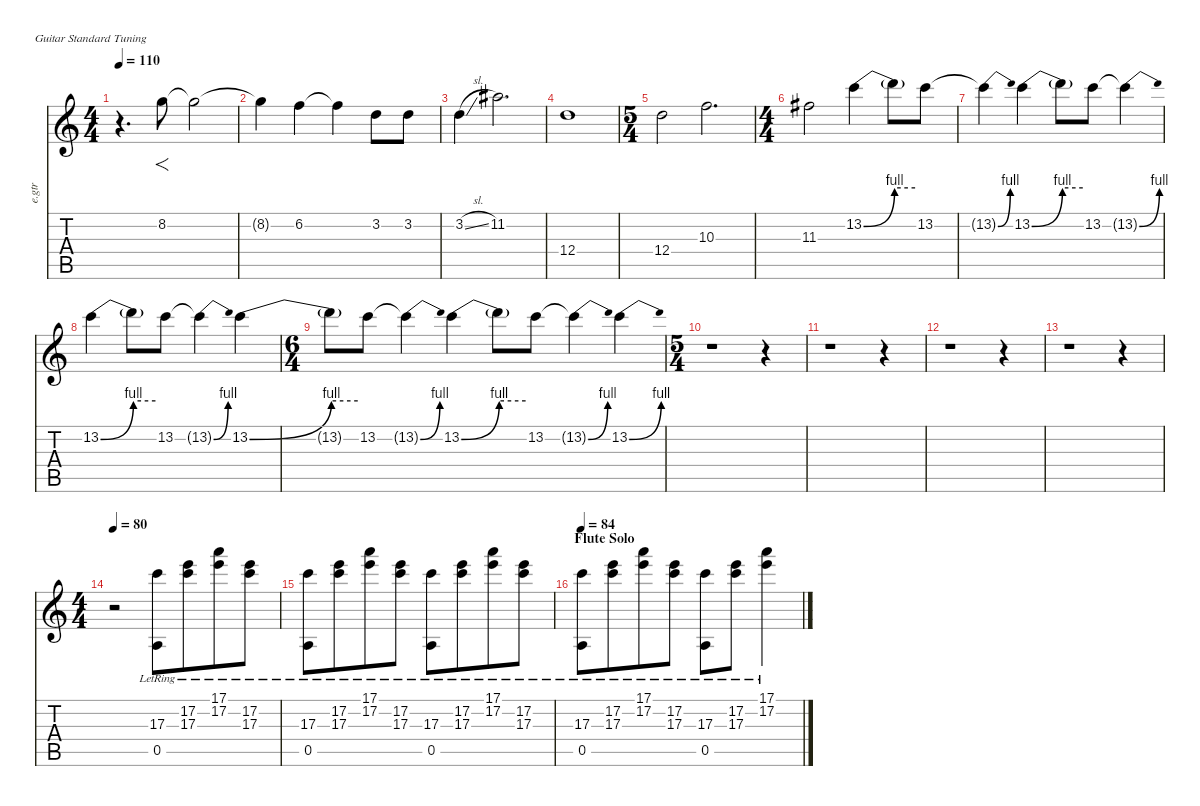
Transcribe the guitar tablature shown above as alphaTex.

\defaultSystemsLayout 4
\hideDynamics
\bracketExtendMode nobrackets
\track ("E.Guitar I" "e.gtr") {solo instrument acousticguitarsteel}
\staff {score tabs}
\tuning (E4 B3 G3 D3 A2 E2)
\ts (4 4)
\tempo 110
\clef g2
\ks c
r.4{d dy mf beam Down} 8.2.8{f beam Down} 8.2{t}.2{beam Down} |
8.2{t}.4{beam Down} 6.2.4{beam Down} 6.2{t}.4{beam Down} 3.2.8{beam Down} 3.2.8{beam Down} |
3.2{sl}.4{beam Down} 11.2{acc #}.2{d beam Down} |
12.4.1{beam Down} |
\ts (5 4)
\beaming (8 6 4)
12.4.2{beam Down} 10.3.2{d beam Down} |
\ts (4 4)
\beaming (8 2 2 2 2)
11.3{acc #}.2{beam Down} 13.2{be (bend 0 0 33.6 4)}.4{beam Down} 13.2{be (hold 0 4 60 4) t}.8{beam Down} 13.2.8{beam Down} |
13.2{be (bend 0 0 37.8 4) t}.4{beam Down} 13.2{be (bend 0 0 33.6 4)}.4{beam Down} 13.2{be (hold 0 4 60 4) t}.8{beam Down} 13.2.8{beam Down} 13.2{be (bend 0 0 37.8 4) t}.4{beam Down} |
13.2{be (bend 0 0 33.6 4)}.4{beam Down} 13.2{be (hold 0 4 60 4) t}.8{beam Down} 13.2.8{beam Down} 13.2{be (bend 0 0 37.8 4) t}.4{beam Down} 13.2{be (bend 0 0 37.8 4)}.4{beam Down} |
\ts (6 4)
\beaming (8 6 6)
13.2{be (hold 0 4 60 4) t}.8{beam Down} 13.2.8{beam Down} 13.2{be (bend 0 0 37.8 4) t}.4{beam Down} 13.2{be (bend 0 0 33.6 4)}.4{beam Down} 13.2{be (hold 0 4 60 4) t}.8{beam Down} 13.2.8{beam Down} 13.2{be (bend 0 0 37.8 4) t}.4{beam Down} 13.2{be (bend 0 0 37.8 4)}.4{beam Down} |
\ts (5 4)
\beaming (8 6 4)
r.1{beam Down} r.4{beam Down} |
r.1{beam Down} r.4{beam Down} |
r.1{beam Down} r.4{beam Down} |
r.1{beam Down} r.4{beam Down} |
\ts (4 4)
\beaming (8 2 2 2 2)
\tempo 80
r.2{instrument electricguitarjazz beam Down} (0.5{lr} 17.3{lr}).8{beam Down} (17.3{lr} 17.2{lr}).8{beam Down beam merge} (17.1{lr} 17.2{lr}).8{beam Down} (17.3{lr} 17.2{lr}).8{beam Down} |
(0.5{lr} 17.3{lr}).8{beam Down} (17.3{lr} 17.2{lr}).8{beam Down beam merge} (17.1{lr} 17.2{lr}).8{beam Down} (17.3{lr} 17.2{lr}).8{beam Down} (0.5{lr} 17.3{lr}).8{beam Down} (17.3{lr} 17.2{lr}).8{beam Down beam merge} (17.1{lr} 17.2{lr}).8{beam Down} (17.3{lr} 17.2{lr}).8{beam Down} |
\section ("" "Flute Solo")
\tempo 84
(0.5{lr} 17.3{lr}).8{beam Down} (17.3{lr} 17.2{lr}).8{beam Down beam merge} (17.1{lr} 17.2{lr}).8{beam Down} (17.3{lr} 17.2{lr}).8{beam Down} (0.5{lr} 17.3{lr}).8{beam Down} (17.3{lr} 17.2{lr}).8{beam Down beam merge} (17.1{lr} 17.2{lr}).4{beam Down}
